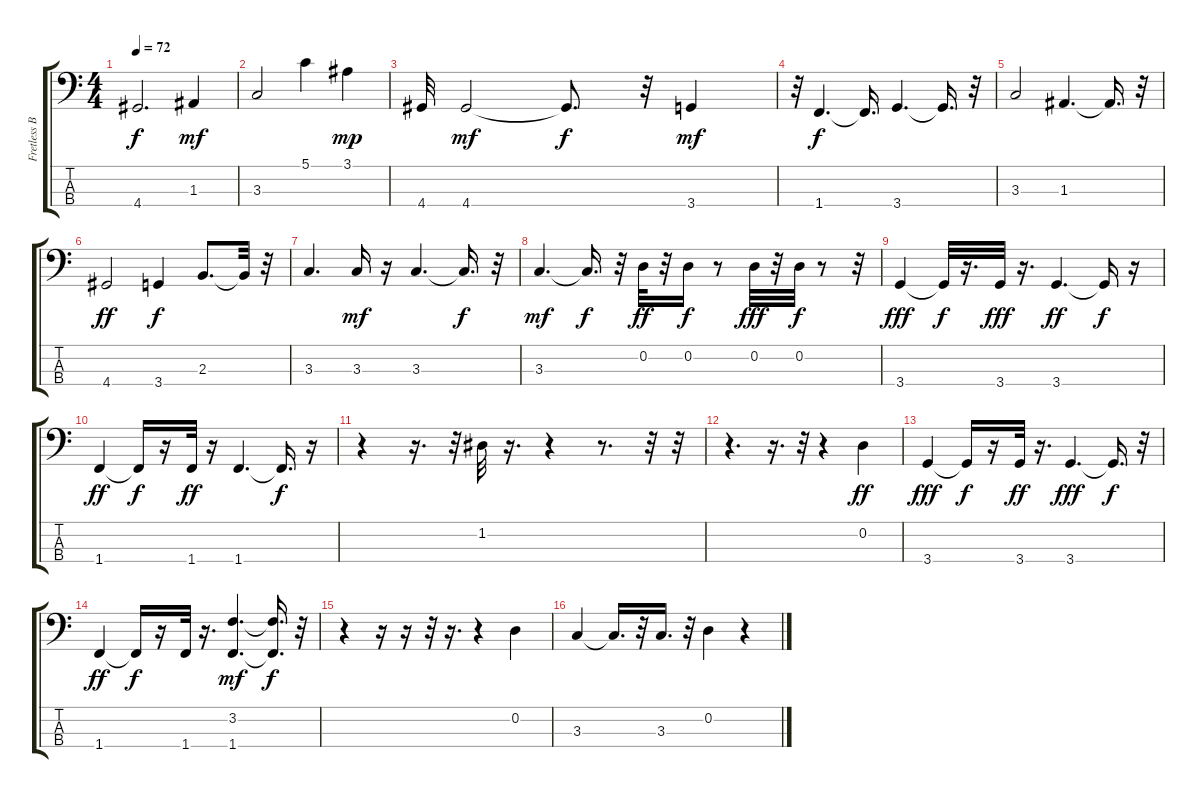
\track ("Fretless Bass" "Fretless B") {instrument fretlessbass}
\staff {score tabs}
\tuning (G2 D2 A1 E1) {hide}
\ts (4 4)
\tempo 72
\clef f4
\ks c
4.4.2{d dy f} 1.3.4{dy mf} |
3.3.2 5.1.4 3.1.4{dy mp} |
4.4.32 4.4.2{dy mf} 4.4{t}.8{d dy f} r.32 3.4.4{dy mf} |
r.32 1.4.4{d dy f} 1.4{t}.16{d} 3.4.4{d} 3.4{t}.16{d} r.32 |
3.3.2 1.3.4{d} 1.3{t}.16{d} r.32 |
4.4.2{dy ff} 3.4.4{dy f} 2.3.8{d} 2.3{t}.32 r.32 |
3.3.4{d} 3.3.16{dy mf} r.16 3.3.4{d} 3.3{t}.16{d dy f} r.32 |
3.3.4{d dy mf} 3.3{t}.16{d dy f} r.32 0.2.32{dy ff} r.32 0.2.16{dy f} r.8 0.2.32{dy fff} r.32 0.2.32{dy f} r.8 r.32 |
3.4.4{dy fff} 3.4{t}.32{dy f} r.16{d} 3.4.32{dy fff} r.16{d} 3.4.4{d dy ff} 3.4{t}.16{dy f} r.16 |
1.4.4{dy ff} 1.4{t}.16{dy f} r.16 1.4.32{dy ff} r.16 1.4.4{d} 1.4{t}.16{d dy f} r.16 |
r.4 r.16{d} r.32 1.2.32 r.16{d} r.4 r.8{d} r.32 r.32 |
r.4{d} r.16{d} r.32 r.4 0.2.4{dy ff} |
3.4.4{dy fff} 3.4{t}.16{dy f} r.16 3.4.32{dy ff} r.16{d} 3.4.4{d dy fff} 3.4{t}.16{d dy f} r.32 |
1.4.4{dy ff} 1.4{t}.16{dy f} r.16 1.4.32 r.16{d} (3.2 1.4).4{d dy mf} (3.2{t} 1.4{t}).16{d dy f} r.32 |
r.4 r.16 r.16 r.32 r.16{d} r.4 0.2.4 |
3.3.4 3.3{t}.16{d} r.32 3.3.16{d} r.32 0.2.4 r.4
